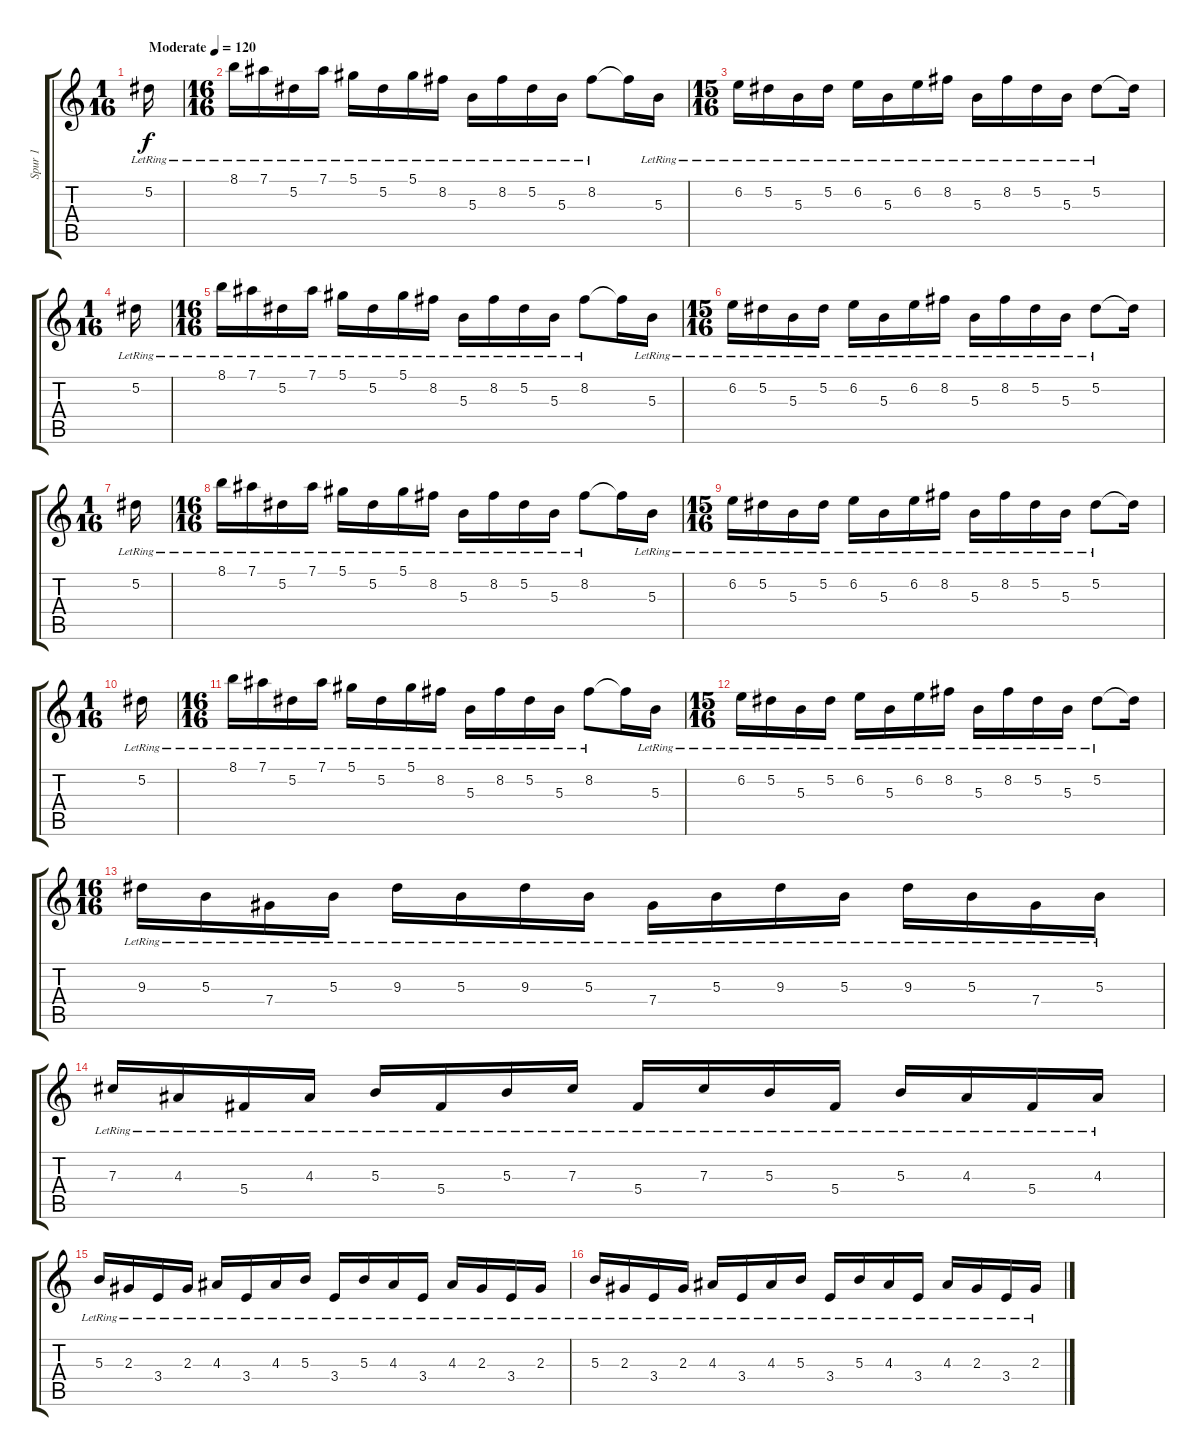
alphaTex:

\track ("Spur 1" "Spur 1") {instrument acousticguitarsteel}
\staff {score tabs}
\tuning (Eb4 Bb3 Gb3 Db3 Ab2 Eb2) {hide}
\ts (1 16)
\tempo (120 "Moderate")
\clef g2
\ks c
5.2{lr}.16{dy f instrument acousticguitarsteel} |
\ts (16 16)
8.1{lr}.16 7.1{lr}.16 5.2{lr}.16 7.1{lr}.16 5.1{lr}.16 5.2{lr}.16 5.1{lr}.16 8.2{lr}.16 5.3{lr}.16 8.2{lr}.16 5.2{lr}.16 5.3{lr}.16 8.2{lr}.8 8.2{t}.16 5.3{lr}.16 |
\ts (15 16)
6.2{lr}.16 5.2{lr}.16 5.3{lr}.16 5.2{lr}.16 6.2{lr}.16 5.3{lr}.16 6.2{lr}.16 8.2{lr}.16 5.3{lr}.16 8.2{lr}.16 5.2{lr}.16 5.3{lr}.16 5.2{lr}.8 5.2{t}.16 |
\ts (1 16)
5.2{lr}.16 |
\ts (16 16)
8.1{lr}.16 7.1{lr}.16 5.2{lr}.16 7.1{lr}.16 5.1{lr}.16 5.2{lr}.16 5.1{lr}.16 8.2{lr}.16 5.3{lr}.16 8.2{lr}.16 5.2{lr}.16 5.3{lr}.16 8.2{lr}.8 8.2{t}.16 5.3{lr}.16 |
\ts (15 16)
6.2{lr}.16 5.2{lr}.16 5.3{lr}.16 5.2{lr}.16 6.2{lr}.16 5.3{lr}.16 6.2{lr}.16 8.2{lr}.16 5.3{lr}.16 8.2{lr}.16 5.2{lr}.16 5.3{lr}.16 5.2{lr}.8 5.2{t}.16 |
\ts (1 16)
5.2{lr}.16 |
\ts (16 16)
8.1{lr}.16 7.1{lr}.16 5.2{lr}.16 7.1{lr}.16 5.1{lr}.16 5.2{lr}.16 5.1{lr}.16 8.2{lr}.16 5.3{lr}.16 8.2{lr}.16 5.2{lr}.16 5.3{lr}.16 8.2{lr}.8 8.2{t}.16 5.3{lr}.16 |
\ts (15 16)
6.2{lr}.16 5.2{lr}.16 5.3{lr}.16 5.2{lr}.16 6.2{lr}.16 5.3{lr}.16 6.2{lr}.16 8.2{lr}.16 5.3{lr}.16 8.2{lr}.16 5.2{lr}.16 5.3{lr}.16 5.2{lr}.8 5.2{t}.16 |
\ts (1 16)
5.2{lr}.16 |
\ts (16 16)
8.1{lr}.16 7.1{lr}.16 5.2{lr}.16 7.1{lr}.16 5.1{lr}.16 5.2{lr}.16 5.1{lr}.16 8.2{lr}.16 5.3{lr}.16 8.2{lr}.16 5.2{lr}.16 5.3{lr}.16 8.2{lr}.8 8.2{t}.16 5.3{lr}.16 |
\ts (15 16)
6.2{lr}.16 5.2{lr}.16 5.3{lr}.16 5.2{lr}.16 6.2{lr}.16 5.3{lr}.16 6.2{lr}.16 8.2{lr}.16 5.3{lr}.16 8.2{lr}.16 5.2{lr}.16 5.3{lr}.16 5.2{lr}.8 5.2{t}.16 |
\ts (16 16)
9.3{lr}.16 5.3{lr}.16 7.4{lr}.16 5.3{lr}.16 9.3{lr}.16 5.3{lr}.16 9.3{lr}.16 5.3{lr}.16 7.4{lr}.16 5.3{lr}.16 9.3{lr}.16 5.3{lr}.16 9.3{lr}.16 5.3{lr}.16 7.4{lr}.16 5.3{lr}.16 |
7.3{lr}.16 4.3{lr}.16 5.4{lr}.16 4.3{lr}.16 5.3{lr}.16 5.4{lr}.16 5.3{lr}.16 7.3{lr}.16 5.4{lr}.16 7.3{lr}.16 5.3{lr}.16 5.4{lr}.16 5.3{lr}.16 4.3{lr}.16 5.4{lr}.16 4.3{lr}.16 |
5.3{lr}.16 2.3{lr}.16 3.4{lr}.16 2.3{lr}.16 4.3{lr}.16 3.4{lr}.16 4.3{lr}.16 5.3{lr}.16 3.4{lr}.16 5.3{lr}.16 4.3{lr}.16 3.4{lr}.16 4.3{lr}.16 2.3{lr}.16 3.4{lr}.16 2.3{lr}.16 |
5.3{lr}.16 2.3{lr}.16 3.4{lr}.16 2.3{lr}.16 4.3{lr}.16 3.4{lr}.16 4.3{lr}.16 5.3{lr}.16 3.4{lr}.16 5.3{lr}.16 4.3{lr}.16 3.4{lr}.16 4.3{lr}.16 2.3{lr}.16 3.4{lr}.16 2.3{lr}.16
